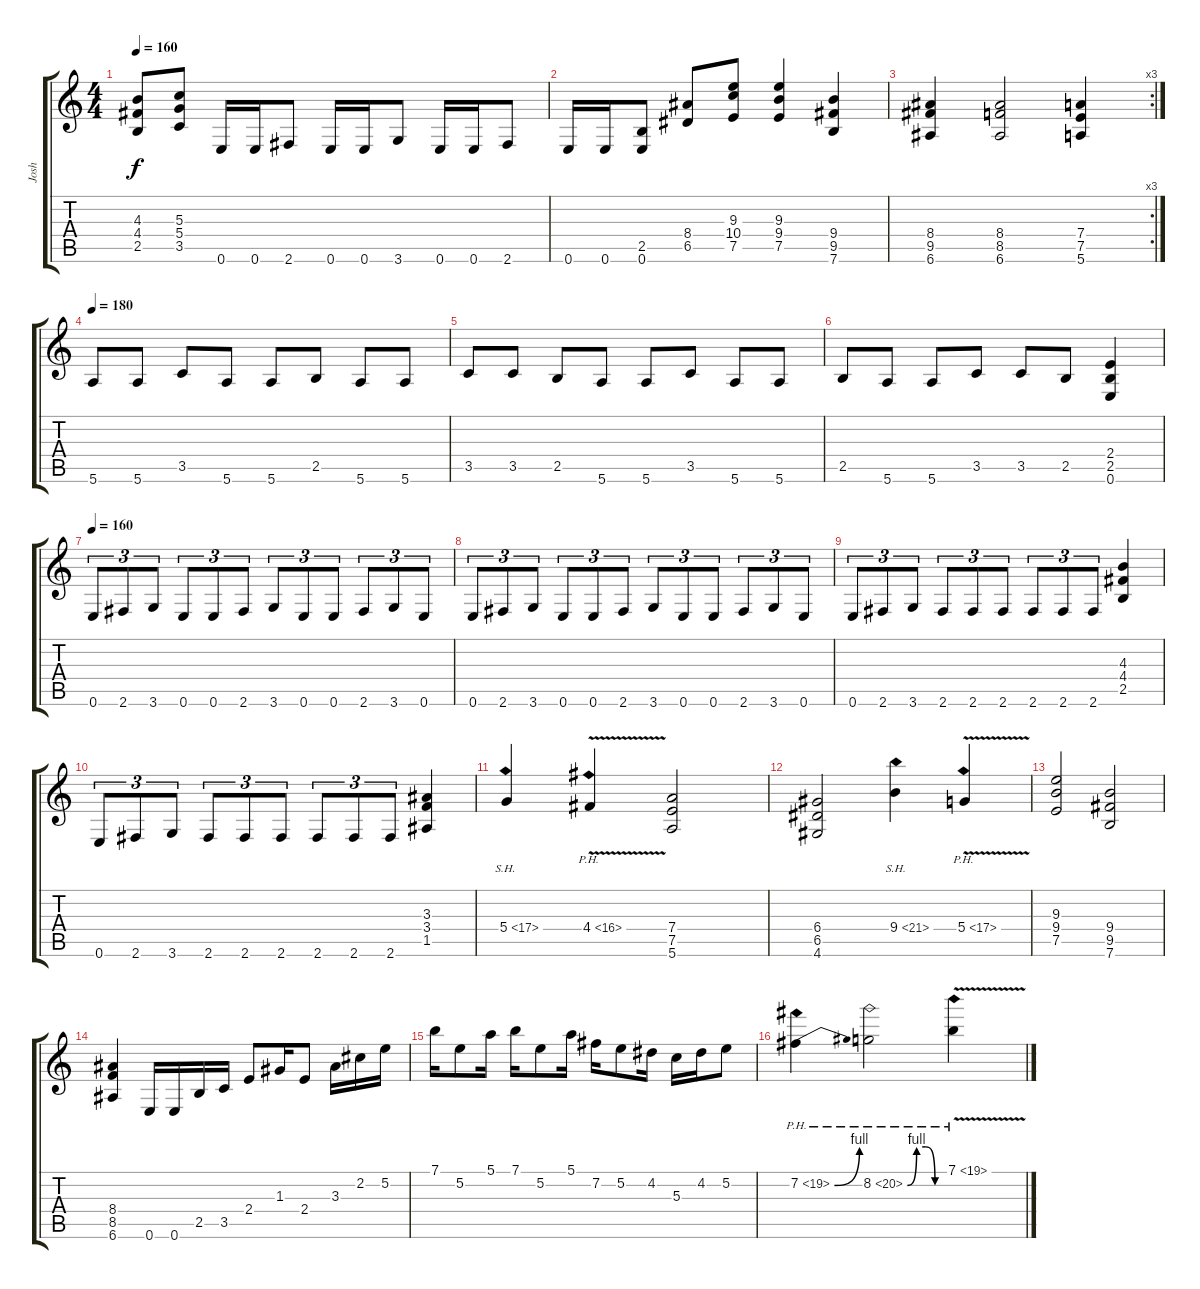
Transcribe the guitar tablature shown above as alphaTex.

\track ("Josh" "Josh") {instrument distortionguitar}
\staff {score tabs}
\tuning (E4 B3 G3 D3 A2 E2) {hide}
\ts (4 4)
\tempo 160
\clef g2
\ks c
(4.3 4.4 2.5).8{dy f} (5.3 5.4 3.5).8 0.6.16 0.6.16 2.6.8 0.6.16 0.6.16 3.6.8 0.6.16 0.6.16 2.6.8 |
0.6.16 0.6.16 (2.5 0.6).8 (8.4 6.5).8 (9.3 10.4 7.5).8 (9.3 9.4 7.5).4 (9.4 9.5 7.6).4 |
\rc 3
(8.4 9.5 6.6).4 (8.4 8.5 6.6).2 (7.4 7.5 5.6).4 |
\tempo 180
5.6.8 5.6.8 3.5.8 5.6.8 5.6.8 2.5.8 5.6.8 5.6.8 |
3.5.8 3.5.8 2.5.8 5.6.8 5.6.8 3.5.8 5.6.8 5.6.8 |
2.5.8 5.6.8 5.6.8 3.5.8 3.5.8 2.5.8 (2.4 2.5 0.6).4 |
\tempo 160
0.6.8{tu (3 2)} 2.6.8{tu (3 2)} 3.6.8{tu (3 2)} 0.6.8{tu (3 2)} 0.6.8{tu (3 2)} 2.6.8{tu (3 2)} 3.6.8{tu (3 2)} 0.6.8{tu (3 2)} 0.6.8{tu (3 2)} 2.6.8{tu (3 2)} 3.6.8{tu (3 2)} 0.6.8{tu (3 2)} |
0.6.8{tu (3 2)} 2.6.8{tu (3 2)} 3.6.8{tu (3 2)} 0.6.8{tu (3 2)} 0.6.8{tu (3 2)} 2.6.8{tu (3 2)} 3.6.8{tu (3 2)} 0.6.8{tu (3 2)} 0.6.8{tu (3 2)} 2.6.8{tu (3 2)} 3.6.8{tu (3 2)} 0.6.8{tu (3 2)} |
0.6.8{tu (3 2)} 2.6.8{tu (3 2)} 3.6.8{tu (3 2)} 2.6.8{tu (3 2)} 2.6.8{tu (3 2)} 2.6.8{tu (3 2)} 2.6.8{tu (3 2)} 2.6.8{tu (3 2)} 2.6.8{tu (3 2)} (4.3 4.4 2.5).4 |
0.6.8{tu (3 2)} 2.6.8{tu (3 2)} 3.6.8{tu (3 2)} 2.6.8{tu (3 2)} 2.6.8{tu (3 2)} 2.6.8{tu (3 2)} 2.6.8{tu (3 2)} 2.6.8{tu (3 2)} 2.6.8{tu (3 2)} (3.3 3.4 1.5).4 |
5.4{sh 12}.4 4.4{ph 12 v}.4 (7.4 7.5 5.6).2 |
(6.4 6.5 4.6).2 9.4{sh 12}.4 5.4{ph 12 v}.4 |
(9.3 9.4 7.5).2 (9.4 9.5 7.6).2 |
(8.4 8.5 6.6).4 0.6.16 0.6.16 2.5.16 3.5.16 2.4.8 1.3.16 2.4.8 3.3.16 2.2.16 5.2.16 |
7.1.16 5.2.8 5.1.16 7.1.16 5.2.8 5.1.16 7.2.16 5.2.8 4.2.16 5.3.16 4.2.16 5.2.8 |
7.2{be (bend 0 0 60 4) ph 12}.4 8.2{be (custom 0 0 15 4 30 4 45 0 60 0) ph 12}.2 7.1{ph 12 v}.4
